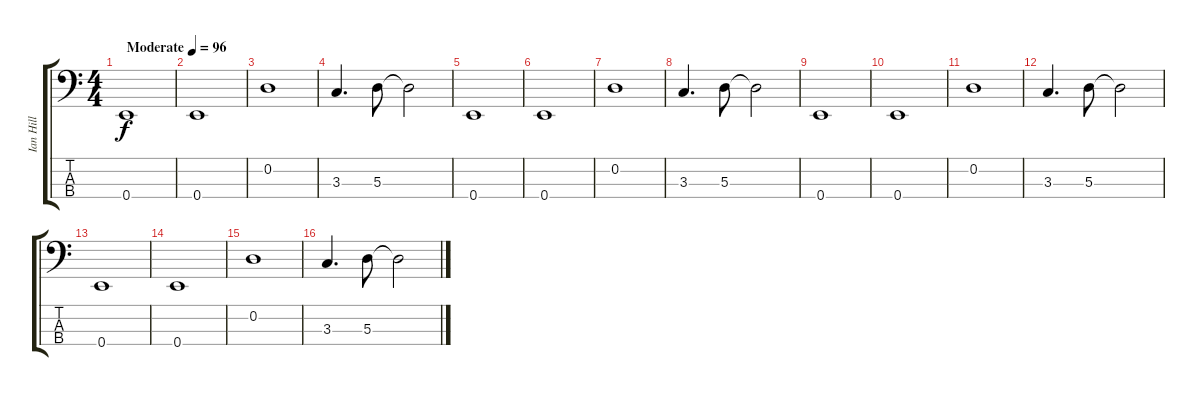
\track ("Ian Hill" "Ian Hill") {instrument electricbasspick}
\staff {score tabs}
\tuning (G2 D2 A1 E1) {hide}
\ts (4 4)
\tempo (96 "Moderate")
\clef f4
\ks c
0.4.1{dy f instrument electricbasspick} |
0.4.1 |
0.2.1 |
3.3.4{d} 5.3.8 5.3{t}.2 |
0.4.1 |
0.4.1 |
0.2.1 |
3.3.4{d} 5.3.8 5.3{t}.2 |
0.4.1 |
0.4.1 |
0.2.1 |
3.3.4{d} 5.3.8 5.3{t}.2 |
0.4.1 |
0.4.1 |
0.2.1 |
3.3.4{d} 5.3.8 5.3{t}.2
